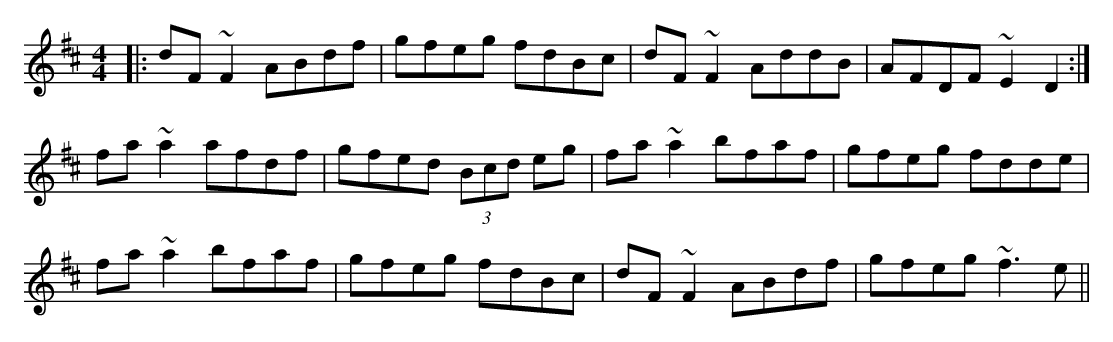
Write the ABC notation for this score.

X:1
M:4/4
K:D
|:dF~F2 ABdf|gfeg fdBc|dF~F2 AddB|AFDF ~E2D2:|
fa~a2 afdf|gfed (3Bcd eg|fa~a2 bfaf|gfeg fdde|
fa~a2 bfaf|gfeg fdBc|dF~F2 ABdf|gfeg ~f3e||
